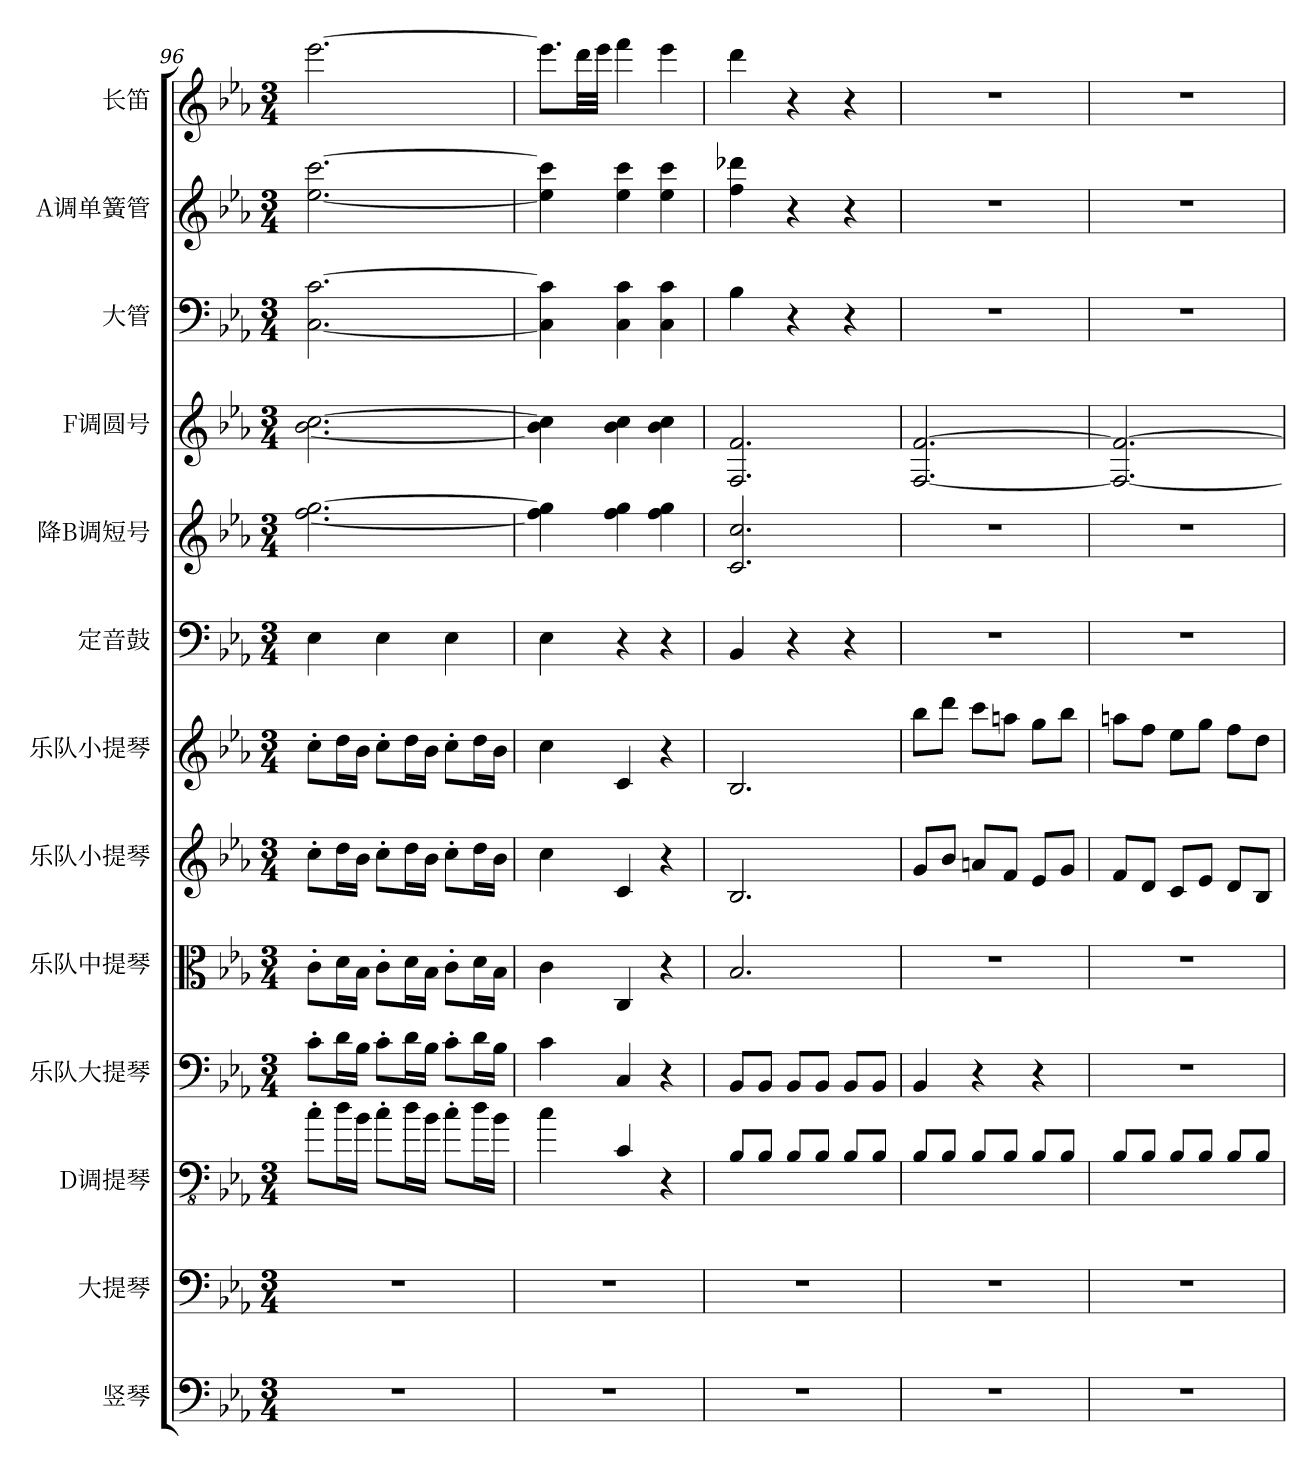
**kern	**kern	**kern	**kern	**kern	**kern	**kern	**kern	**kern	**kern	**kern	**kern	**kern
*part13	*part12	*part11	*part10	*part9	*part8	*part7	*part6	*part5	*part4	*part3	*part2	*part1
*staff13	*staff12	*staff11	*staff10	*staff9	*staff8	*staff7	*staff6	*staff5	*staff4	*staff3	*staff2	*staff1
*I"竖琴	*I"大提琴	*I"D调提琴	*I"乐队大提琴	*I"乐队中提琴	*I"乐队小提琴	*I"乐队小提琴	*I"定音鼓	*I"降B调短号	*I"F调圆号	*I"大管	*I"A调单簧管	*I"长笛
!!LO:PB:g=z
*clefF4	*clefF4	*clefFv4	*clefF4	*clefC3	*clefG2	*clefG2	*clefF4	*clefG2	*clefG2	*clefF4	*clefG2	*clefG2
*	*	*ITrd7c12	*	*	*	*	*	*ITrd1c2	*ITrd4c7	*	*ITrd2c3	*
*k[b-e-a-]	*k[b-e-a-]	*k[b-e-a-]	*k[b-e-a-]	*k[b-e-a-]	*k[b-e-a-]	*k[b-e-a-]	*k[b-e-a-]	*k[b-e-a-d-g-]	*k[b-e-a-d-]	*k[b-e-a-]	*k[]	*k[b-e-a-]
*M3/4	*M3/4	*M3/4	*M3/4	*M3/4	*M3/4	*M3/4	*M3/4	*M3/4	*M3/4	*M3/4	*M3/4	*M3/4
=96	=96	=96	=96	=96	=96	=96	=96	=96	=96	=96	=96	=96
2.r	2.r	8C'\L	8c'\L	8c'\L	8cc'\L	8cc'\L	4E-\	[2.ee-\ [2.ff\	[2.e-\ [2.f\	[2.C\ [2.c\	[2.cc\ [2.aa\	[2.eee-\
.	.	16D\L	16d\L	16d\L	16dd\L	16dd\L	.	.	.	.	.	.
.	.	16BB-\JJ	16B-\JJ	16B-\JJ	16b-\JJ	16b-\JJ	.	.	.	.	.	.
.	.	8C'\L	8c'\L	8c'\L	8cc'\L	8cc'\L	4E-\	.	.	.	.	.
.	.	16D\L	16d\L	16d\L	16dd\L	16dd\L	.	.	.	.	.	.
.	.	16BB-\JJ	16B-\JJ	16B-\JJ	16b-\JJ	16b-\JJ	.	.	.	.	.	.
.	.	8C'\L	8c'\L	8c'\L	8cc'\L	8cc'\L	4E-\	.	.	.	.	.
.	.	16D\L	16d\L	16d\L	16dd\L	16dd\L	.	.	.	.	.	.
.	.	16BB-\JJ	16B-\JJ	16B-\JJ	16b-\JJ	16b-\JJ	.	.	.	.	.	.
=97	=97	=97	=97	=97	=97	=97	=97	=97	=97	=97	=97	=97
2.r	2.r	4C\	4c\	4c\	4cc\	4cc\	4E-\	4ee-\] 4ff\]	4e-\] 4f\]	4C\] 4c\]	4cc\] 4aa\]	8.eee-\L]
.	.	.	.	.	.	.	.	.	.	.	.	32ddd\LL
.	.	.	.	.	.	.	.	.	.	.	.	32eee-\JJJ
.	.	4CC/	4C/	4C/	4c/	4c/	4r	4ee-\ 4ff\	4e-\ 4f\	4C\ 4c\	4cc\ 4aa\	4fff\
.	.	4r	4r	4r	4r	4r	4r	4ee-\ 4ff\	4e-\ 4f\	4C\ 4c\	4cc\ 4aa\	4eee-\
=98	=98	=98	=98	=98	=98	=98	=98	=98	=98	=98	=98	=98
2.r	2.r	8BBB-/L	8BB-/L	2.B-/	2.B-/	2.B-/	4BB-/	2.B-/ 2.b-/	2.BB-/ 2.B-/	4B-\	4dd\ 4bb-X\	4ddd\
.	.	8BBB-/J	8BB-/J	.	.	.	.	.	.	.	.	.
.	.	8BBB-/L	8BB-/L	.	.	.	4r	.	.	4r	4r	4r
.	.	8BBB-/J	8BB-/J	.	.	.	.	.	.	.	.	.
.	.	8BBB-/L	8BB-/L	.	.	.	4r	.	.	4r	4r	4r
.	.	8BBB-/J	8BB-/J	.	.	.	.	.	.	.	.	.
=99	=99	=99	=99	=99	=99	=99	=99	=99	=99	=99	=99	=99
2.r	2.r	8BBB-/L	4BB-/	2.r	8g/L	8bb-\L	2.r	2.r	[2.BB-/ [2.B-/	2.r	2.r	2.r
.	.	8BBB-/J	.	.	8b-/J	8ddd\J	.	.	.	.	.	.
.	.	8BBB-/L	4r	.	8an/L	8ccc\L	.	.	.	.	.	.
.	.	8BBB-/J	.	.	8f/J	8aan\J	.	.	.	.	.	.
.	.	8BBB-/L	4r	.	8e-/L	8gg\L	.	.	.	.	.	.
.	.	8BBB-/J	.	.	8g/J	8bb-\J	.	.	.	.	.	.
=100	=100	=100	=100	=100	=100	=100	=100	=100	=100	=100	=100	=100
2.r	2.r	8BBB-/L	2.r	2.r	8f/L	8aan\L	2.r	2.r	2.BB-/_ 2.B-/_	2.r	2.r	2.r
.	.	8BBB-/J	.	.	8d/J	8ff\J	.	.	.	.	.	.
.	.	8BBB-/L	.	.	8c/L	8ee-\L	.	.	.	.	.	.
.	.	8BBB-/J	.	.	8e-/J	8gg\J	.	.	.	.	.	.
.	.	8BBB-/L	.	.	8d/L	8ff\L	.	.	.	.	.	.
.	.	8BBB-/J	.	.	8B-/J	8dd\J	.	.	.	.	.	.
=	=	=	=	=	=	=	=	=	=	=	=	=
*-	*-	*-	*-	*-	*-	*-	*-	*-	*-	*-	*-	*-
